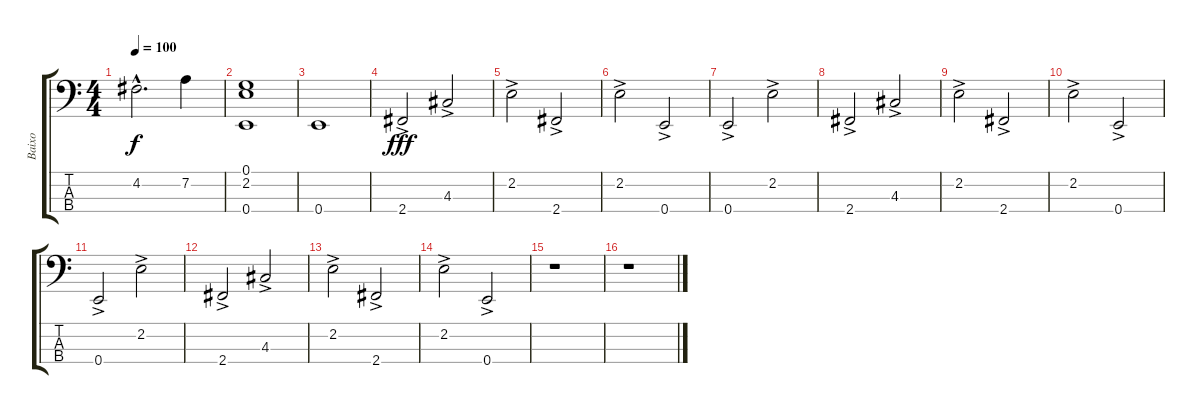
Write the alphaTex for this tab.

\track ("Baixo" "Baixo") {instrument acousticbass}
\staff {score tabs}
\tuning (G2 D2 A1 E1) {hide}
\ts (4 4)
\tempo 100
\clef f4
\ks c
4.2{hac}.2{d dy f} 7.2.4 |
(0.1 2.2 0.4).1 |
0.4.1 |
2.4{ac}.2{dy fff} 4.3{ac}.2 |
2.2{ac}.2 2.4{ac}.2 |
2.2{ac}.2 0.4{ac}.2 |
0.4{ac}.2 2.2{ac}.2 |
2.4{ac}.2 4.3{ac}.2 |
2.2{ac}.2 2.4{ac}.2 |
2.2{ac}.2 0.4{ac}.2 |
0.4{ac}.2 2.2{ac}.2 |
2.4{ac}.2 4.3{ac}.2 |
2.2{ac}.2 2.4{ac}.2 |
2.2{ac}.2 0.4{ac}.2 |
r.1 |
r.1
